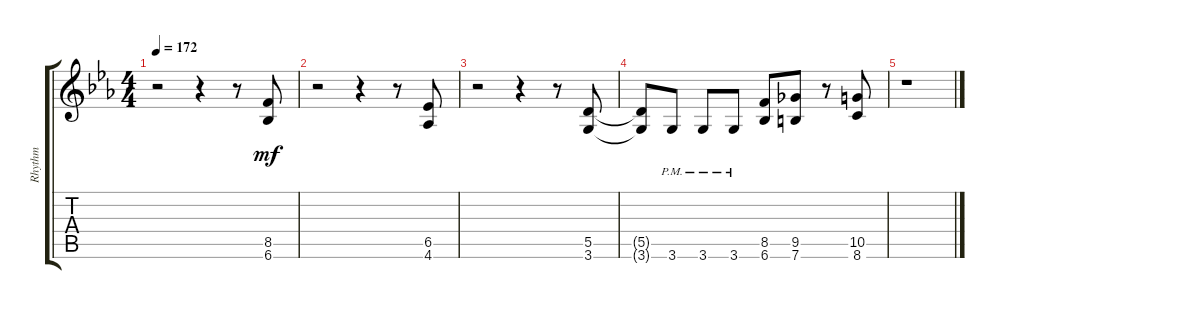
\track ("Rhythm" "Rhythm") {instrument acousticguitarsteel}
\staff {score tabs}
\tuning (E4 B3 G3 D3 A2 E2) {hide}
\ts (4 4)
\tempo 172
\clef g2
\ks eb
r.2{dy mf} r.4 r.8 (8.5 6.6).8 |
r.2 r.4 r.8 (6.5 4.6).8 |
r.2 r.4 r.8 (5.5 3.6).8 |
(5.5{t} 3.6{t}).8 3.6{pm}.8 3.6{pm}.8 3.6{pm}.8 (8.5 6.6).8 (9.5 7.6).8 r.8 (10.5 8.6).8 |
r.1
